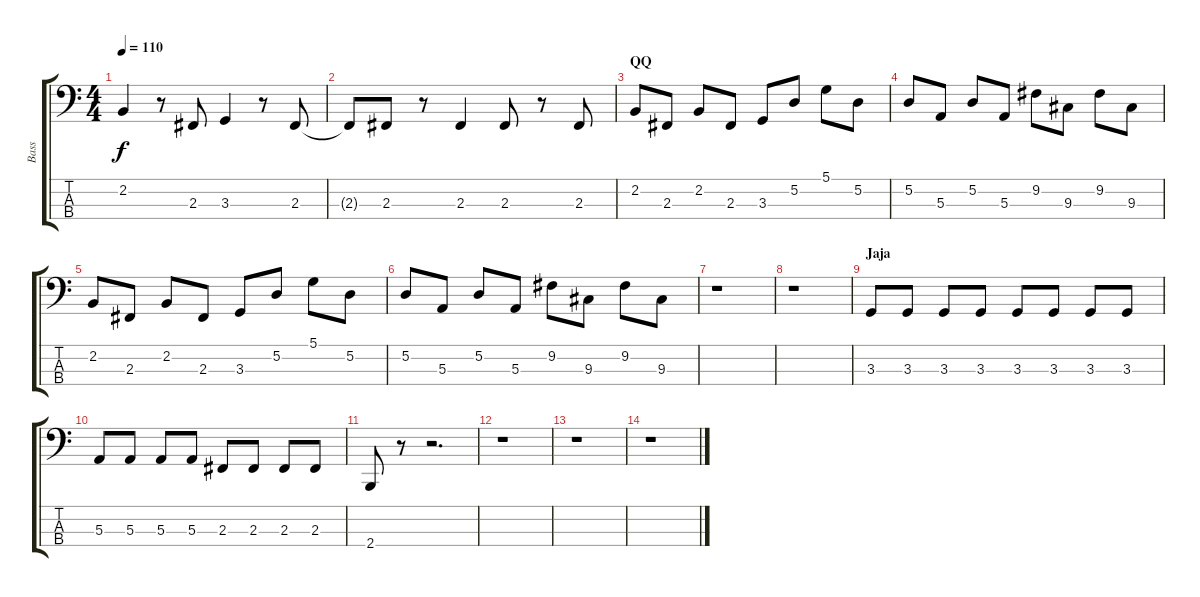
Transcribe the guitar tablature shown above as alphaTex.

\track ("Bass" "Bass") {instrument electricbassfinger}
\staff {score tabs}
\tuning (D2 A1 E1 A0) {hide}
\ts (4 4)
\tempo 110
\clef f4
\ks c
2.2.4{dy f} r.8 2.3.8 3.3.4 r.8 2.3.8 |
2.3{t}.8 2.3.8 r.8 2.3.4 2.3.8 r.8 2.3.8 |
\section ("" "QQ")
2.2.8 2.3.8 2.2.8 2.3.8 3.3.8 5.2.8 5.1.8 5.2.8 |
5.2.8 5.3.8 5.2.8 5.3.8 9.2.8 9.3.8 9.2.8 9.3.8 |
2.2.8 2.3.8 2.2.8 2.3.8 3.3.8 5.2.8 5.1.8 5.2.8 |
5.2.8 5.3.8 5.2.8 5.3.8 9.2.8 9.3.8 9.2.8 9.3.8 |
r.1 |
r.1 |
\section ("" "Jaja")
3.3.8 3.3.8 3.3.8 3.3.8 3.3.8 3.3.8 3.3.8 3.3.8 |
5.3.8 5.3.8 5.3.8 5.3.8 2.3.8 2.3.8 2.3.8 2.3.8 |
2.4.8 r.8 r.2{d} |
r.1 |
r.1 |
r.1
